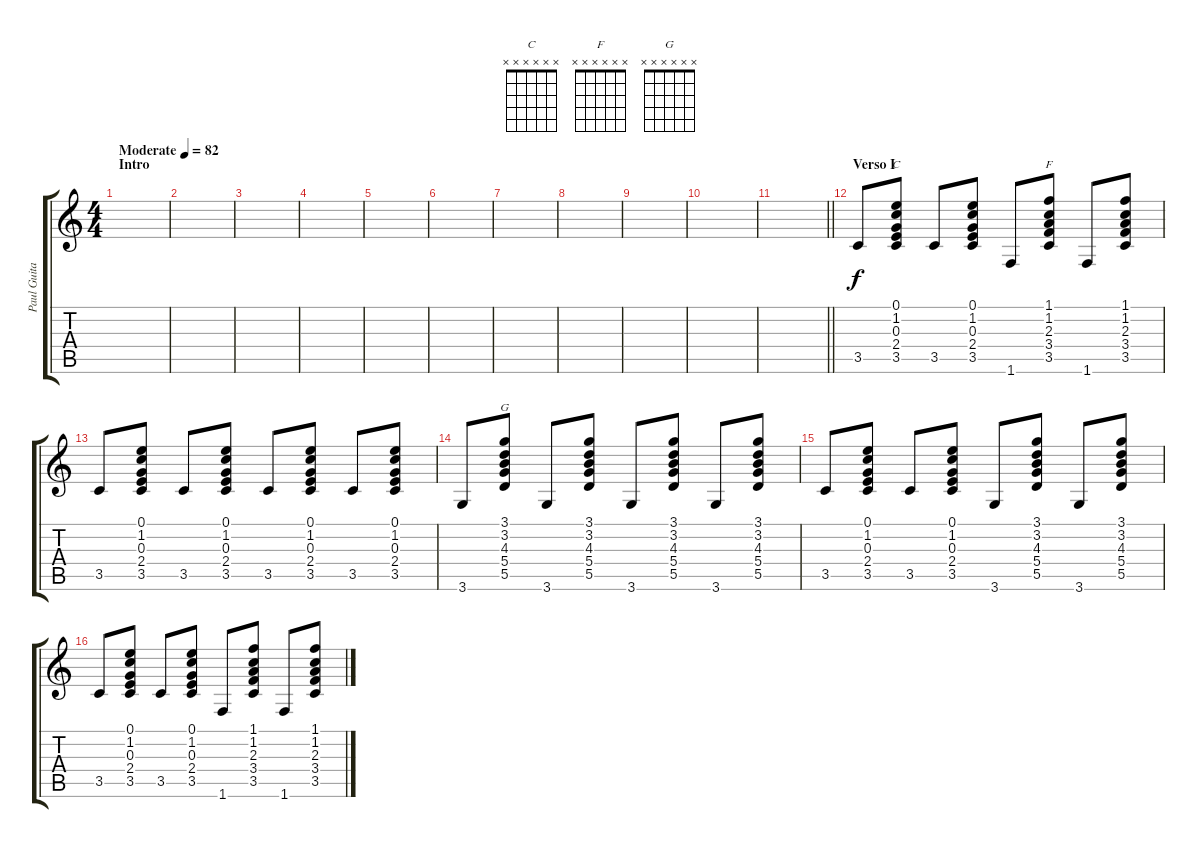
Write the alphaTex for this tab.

\track ("Paul Guitar I" "Paul Guita") {instrument acousticguitarnylon}
\staff {score tabs}
\tuning (E4 B3 G3 D3 A2 E2) {hide}
\chord ("C" x x x x x x)
\chord ("F" x x x x x x)
\chord ("G" x x x x x x)
\ts (4 4)
\section ("" "Intro")
\tempo (82 "Moderate")
\clef g2
\ks c
|
|
|
|
|
|
|
|
|
|
\barLineRight lightlight
|
\section ("" "Verso I")
3.5.8 (0.1 1.2 0.3 2.4 3.5).8{ch "C"} 3.5.8 (0.1 1.2 0.3 2.4 3.5).8 1.6.8 (1.1 1.2 2.3 3.4 3.5).8{ch "F"} 1.6.8 (1.1 1.2 2.3 3.4 3.5).8 |
3.5.8 (0.1 1.2 0.3 2.4 3.5).8 3.5.8 (0.1 1.2 0.3 2.4 3.5).8 3.5.8 (0.1 1.2 0.3 2.4 3.5).8 3.5.8 (0.1 1.2 0.3 2.4 3.5).8 |
3.6.8 (3.1 3.2 4.3 5.4 5.5).8{ch "G"} 3.6.8 (3.1 3.2 4.3 5.4 5.5).8 3.6.8 (3.1 3.2 4.3 5.4 5.5).8 3.6.8 (3.1 3.2 4.3 5.4 5.5).8 |
3.5.8 (0.1 1.2 0.3 2.4 3.5).8 3.5.8 (0.1 1.2 0.3 2.4 3.5).8 3.6.8 (3.1 3.2 4.3 5.4 5.5).8 3.6.8 (3.1 3.2 4.3 5.4 5.5).8 |
3.5.8 (0.1 1.2 0.3 2.4 3.5).8 3.5.8 (0.1 1.2 0.3 2.4 3.5).8 1.6.8 (1.1 1.2 2.3 3.4 3.5).8 1.6.8 (1.1 1.2 2.3 3.4 3.5).8
